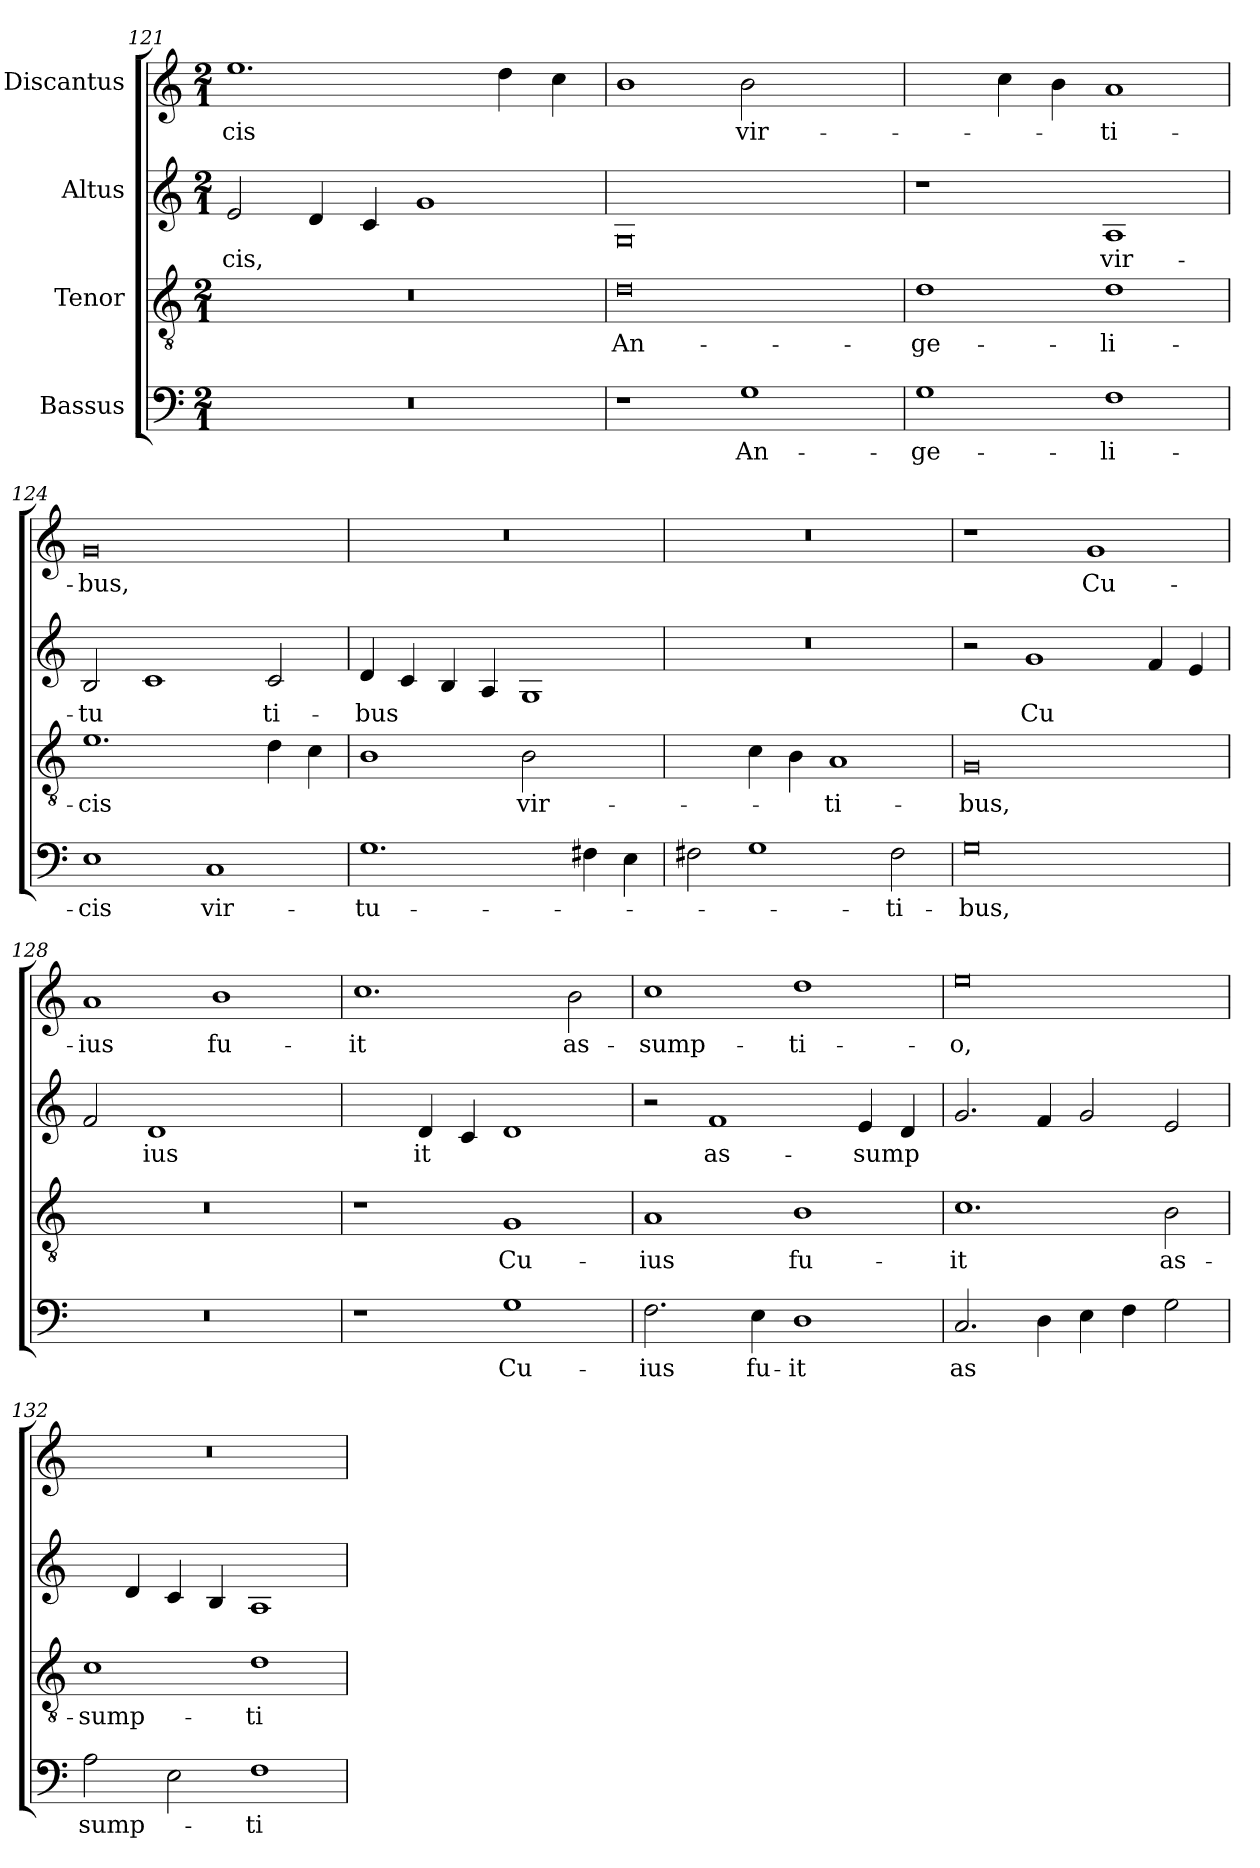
**kern	**text	**kern	**text	**kern	**text	**kern	**text
*part4	*part4	*part3	*part3	*part2	*part2	*part1	*part1
*staff4	*staff4	*staff3	*staff3	*staff2	*staff2	*staff1	*staff1
*I"Bassus	*	*I"Tenor	*	*I"Altus	*	*I"Discantus	*
*clefF4	*	*clefGv2	*	*clefG2	*	*clefG2	*
*k[]	*	*k[]	*	*k[]	*	*k[]	*
*C:	*	*C:	*	*C:	*	*C:	*
*M2/1	*	*M2/1	*	*M2/1	*	*M2/1	*
=121	=121	=121	=121	=121	=121	=121	=121
!	!	!	!	!	!LO:LY:b	!	!LO:LY:b
0r	.	0r	.	2e/	-cis,	1.ee	-cis
.	.	.	.	4d/	.	.	.
.	.	.	.	4c/	.	.	.
.	.	.	.	1g	.	.	.
.	.	.	.	.	.	4dd\	.
.	.	.	.	.	.	4cc\	.
=122	=122	=122	=122	=122	=122	=122	=122
!	!	!	!LO:LY:b	!	!	!	!
1r	.	0d	An-	0G	.	1b	.
!	!LO:LY:b	!	!	!	!	!	!LO:LY:b
1G	An-	.	.	.	.	2b\	vir-
!	!	!	!	!	!	!	!LO:LY:b
.	.	.	.	.	.	2dd\yy	-tu
=123	=123	=123	=123	=123	=123	=123	=123
!	!LO:LY:b	!	!LO:LY:b	!	!	!	!
1G	-ge-	1d	-ge-	1r	.	2dd\yy	.
.	.	.	.	.	.	4cc\	.
.	.	.	.	.	.	4b\	.
!	!LO:LY:b	!	!LO:LY:b	!	!LO:LY:b	!	!LO:LY:b
1F	-li-	1d	-li-	1A	vir-	1a	ti-
!!LO:LB:g=z
=124	=124	=124	=124	=124	=124	=124	=124
!	!LO:LY:b	!	!LO:LY:b	!	!LO:LY:b	!	!LO:LY:b
1E	-cis	1.e	-cis	2B/	-tu	0g	-bus,
.	.	.	.	1c	.	.	.
!	!LO:LY:b	!	!	!	!	!	!
1C	vir-	.	.	.	.	.	.
!	!	!	!	!	!LO:LY:b	!	!
.	.	4d\	.	2c/	ti-	.	.
.	.	4c\	.	.	.	.	.
=125	=125	=125	=125	=125	=125	=125	=125
!	!LO:LY:b	!	!	!	!LO:LY:b	!	!
1.G	-tu-	1B	.	4d/	-bus	0r	.
.	.	.	.	4c/	.	.	.
.	.	.	.	4B/	.	.	.
.	.	.	.	4A/	.	.	.
!	!	!	!LO:LY:b	!	!	!	!
.	.	2B\	vir-	1G	.	.	.
!	!	!	!LO:LY:b	!	!	!	!
4F#\	.	2d\yy	-tu	.	.	.	.
4E\	.	.	.	.	.	.	.
=126	=126	=126	=126	=126	=126	=126	=126
2F#\	.	2d\yy	.	0r	.	0r	.
1G	.	4c\	.	.	.	.	.
.	.	4B\	.	.	.	.	.
!	!	!	!LO:LY:b	!	!	!	!
.	.	1A	ti-	.	.	.	.
!	!LO:LY:b	!	!	!	!	!	!
2F#\	-ti-	.	.	.	.	.	.
=127	=127	=127	=127	=127	=127	=127	=127
!	!LO:LY:b	!	!LO:LY:b	!	!	!	!
0G	-bus,	0G	-bus,	2r	.	1r	.
!	!	!	!	!	!LO:LY:b	!	!
.	.	.	.	1g	Cu	.	.
!	!	!	!	!	!	!	!LO:LY:b
.	.	.	.	.	.	1g	Cu-
.	.	.	.	4f/	.	.	.
.	.	.	.	4e/	.	.	.
=128	=128	=128	=128	=128	=128	=128	=128
!	!	!	!	!	!	!	!LO:LY:b
0r	.	0r	.	2f/	.	1a	-ius
!	!	!	!	!	!LO:LY:b	!	!
.	.	.	.	1d	ius	.	.
!	!	!	!	!	!	!	!LO:LY:b
.	.	.	.	.	.	1b	fu-
!	!	!	!	!	!LO:LY:b	!	!
.	.	.	.	2e/yy	fu	.	.
=129	=129	=129	=129	=129	=129	=129	=129
!	!	!	!	!	!	!	!LO:LY:b
1r	.	1r	.	2e/yy	.	1.cc	-it
!	!	!	!	!	!LO:LY:b	!	!
.	.	.	.	4d/	it	.	.
.	.	.	.	4c/	.	.	.
!	!LO:LY:b	!	!LO:LY:b	!	!	!	!
1G	Cu-	1G	Cu-	1d	.	.	.
!	!	!	!	!	!	!	!LO:LY:b
.	.	.	.	.	.	2b\	as-
!!LO:LB:g=z
=130	=130	=130	=130	=130	=130	=130	=130
!	!LO:LY:b	!	!LO:LY:b	!	!	!	!LO:LY:b
2.F\	-ius	1A	-ius	2r	.	1cc	-sump-
!	!	!	!	!	!LO:LY:b	!	!
.	.	.	.	1f	as-	.	.
!	!LO:LY:b	!	!	!	!	!	!
4E\	fu-	.	.	.	.	.	.
!	!LO:LY:b	!	!LO:LY:b	!	!	!	!LO:LY:b
1D	-it	1B	fu-	.	.	1dd	-ti-
!	!	!	!	!	!LO:LY:b	!	!
.	.	.	.	4e/	-sump	.	.
.	.	.	.	4d/	.	.	.
=131	=131	=131	=131	=131	=131	=131	=131
!	!LO:LY:b	!	!LO:LY:b	!	!	!	!LO:LY:b
2.C/	as	1.c	-it	2.g/	.	0ee	-o,
4D\	.	.	.	4f/	.	.	.
4E\	.	.	.	2g/	.	.	.
4F\	.	.	.	.	.	.	.
!	!	!	!LO:LY:b	!	!	!	!
2G\	.	2B\	as-	2e/	.	.	.
=132	=132	=132	=132	=132	=132	=132	=132
!	!LO:LY:b	!	!LO:LY:b	!	!	!	!
2A\	sump-	1c	-sump-	4e/yy	.	0r	.
.	.	.	.	4d/	.	.	.
2E\	.	.	.	4c/	.	.	.
.	.	.	.	4B/	.	.	.
!	!LO:LY:b	!	!LO:LY:b	!	!	!	!
1F	-ti-	1d	-ti-	1A	.	.	.
=	=	=	=	=	=	=	=
*-	*-	*-	*-	*-	*-	*-	*-
